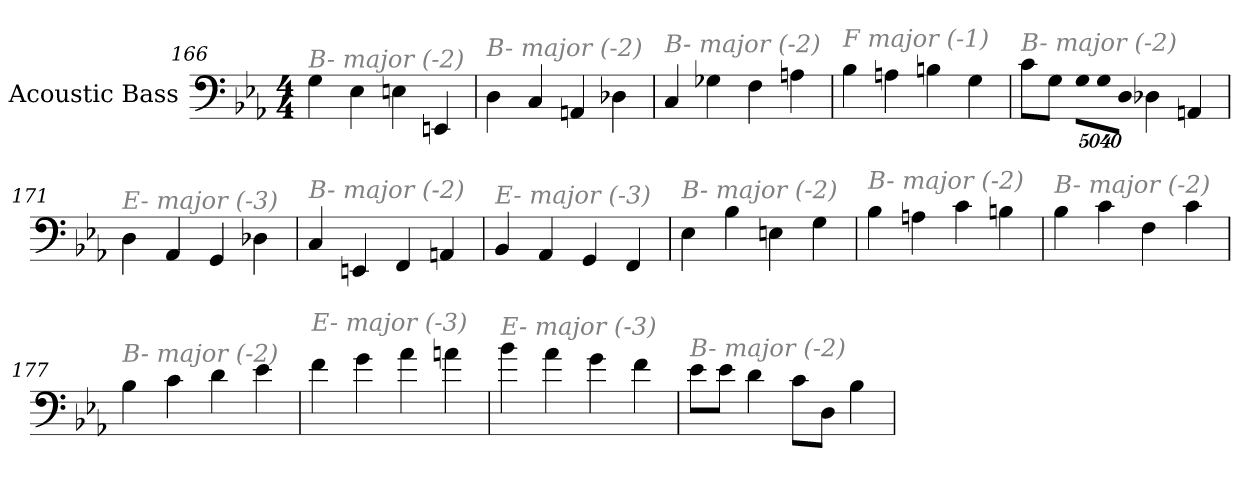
**kern
*part1
*staff1
*I"Acoustic Bass
*clefF4
*ITrd7c12
*k[b-e-a-]
*E-:
*M4/4
=166
!LO:TX:i:color=#808080:t=B- major (-2)
4GG
4EE-
4EEn
4EEEn
=167
!LO:TX:i:color=#808080:t=B- major (-2)
4DD
4CC
4AAAn
4DD-X
=168
!LO:TX:i:color=#808080:t=B- major (-2)
4CC
4GG-X
4FF
4AAn
=169
!LO:TX:i:color=#808080:t=F major (-1)
4BB-
4AAn
4BBn
4GG
=170
!LO:TX:i:color=#808080:t=B- major (-2)
8CL
8GGJ
!LO:N:vis=8
40320%3347GGL
!LO:N:vis=8
40320%3347GG
!LO:N:vis=8
40320%3347DDJ
4DD-X
4AAAn
=171
!LO:TX:i:color=#808080:t=E- major (-3)
4DD
4AAA-
4GGG
4DD-X
=172
!LO:TX:i:color=#808080:t=B- major (-2)
4CC
4EEEn
4FFF
4AAAn
=173
!LO:TX:i:color=#808080:t=E- major (-3)
4BBB-
4AAA-
4GGG
4FFF
=174
!LO:TX:i:color=#808080:t=B- major (-2)
4EE-
4BB-
4EEn
4GG
=175
!LO:TX:i:color=#808080:t=B- major (-2)
4BB-
4AAn
4C
4BBn
=176
!LO:TX:i:color=#808080:t=B- major (-2)
4BB-
4C
4FF
4C
=177
!LO:TX:i:color=#808080:t=B- major (-2)
4BB-
4C
4D
4E-
=178
!LO:TX:i:color=#808080:t=E- major (-3)
4F
4G
4A-
4An
=179
!LO:TX:i:color=#808080:t=E- major (-3)
4B-
4A-
4G
4F
=180
!LO:TX:i:color=#808080:t=B- major (-2)
8E-L
8E-J
4D
8CL
8DDJ
4BB-
=
*-
